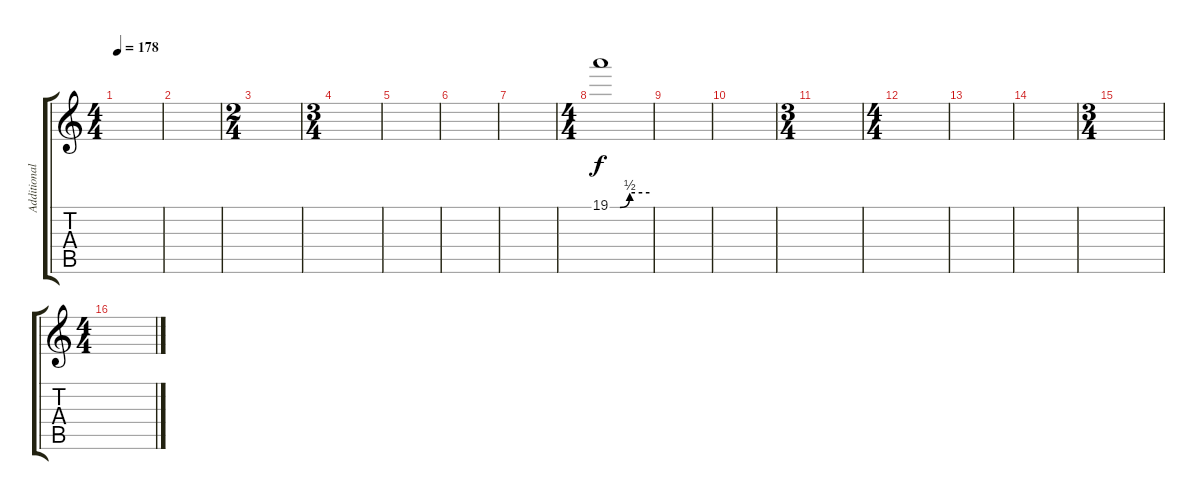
\track ("Additional Guitar (Effects)" "Additional") {instrument overdrivenguitar}
\staff {score tabs}
\tuning (D4 A3 F3 C3 G2 C2) {hide}
\ts (4 4)
\tempo 178
\clef g2
\ks c
|
|
\ts (2 4)
|
\ts (3 4)
|
|
|
|
\ts (4 4)
19.1{be (custom 0 0 15 0 30 2 60 2)}.1 |
|
|
\ts (3 4)
|
\ts (4 4)
|
|
|
\ts (3 4)
|
\ts (4 4)
